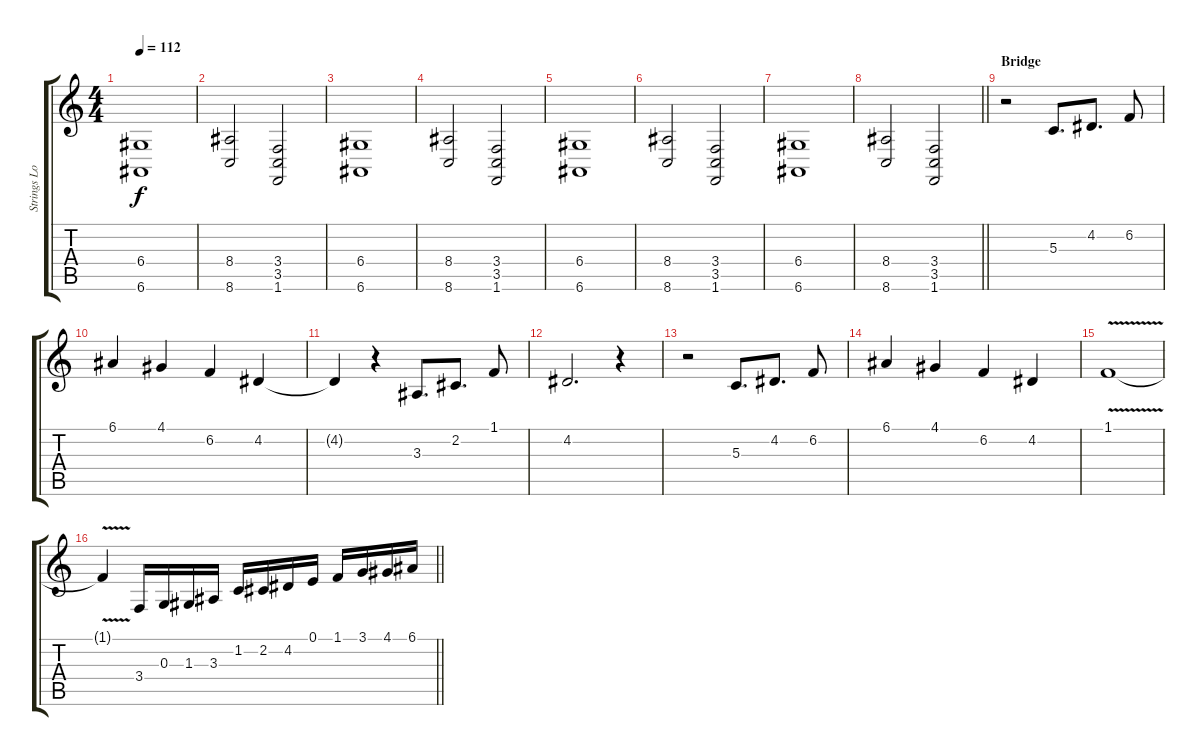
\track ("Strings Low" "Strings Lo") {instrument stringensemble1}
\staff {score tabs}
\tuning (E4 B3 G3 D3 A2 E2) {hide}
\ts (4 4)
\tempo 112
\clef g2
\ks c
(6.4 6.6).1{dy f} |
(8.4 8.6).2 (3.4 3.5 1.6).2 |
(6.4 6.6).1 |
(8.4 8.6).2 (3.4 3.5 1.6).2 |
(6.4 6.6).1 |
(8.4 8.6).2 (3.4 3.5 1.6).2 |
(6.4 6.6).1 |
\barLineRight lightlight
(8.4 8.6).2 (3.4 3.5 1.6).2 |
\section ("" "Bridge")
r.2 5.3.8{d} 4.2.8{d} 6.2.8 |
6.1.4 4.1.4 6.2.4 4.2.4 |
4.2{t}.4 r.4 3.3.8{d} 2.2.8{d} 1.1.8 |
4.2.2{d} r.4 |
r.2 5.3.8{d} 4.2.8{d} 6.2.8 |
6.1.4 4.1.4 6.2.4 4.2.4 |
1.1{v}.1 |
\barLineRight lightlight
1.1{t}.4 3.4.16 0.3.16 1.3.16 3.3.16 1.2.16 2.2.16 4.2.16 0.1.16 1.1.16 3.1.16 4.1.16 6.1.16
